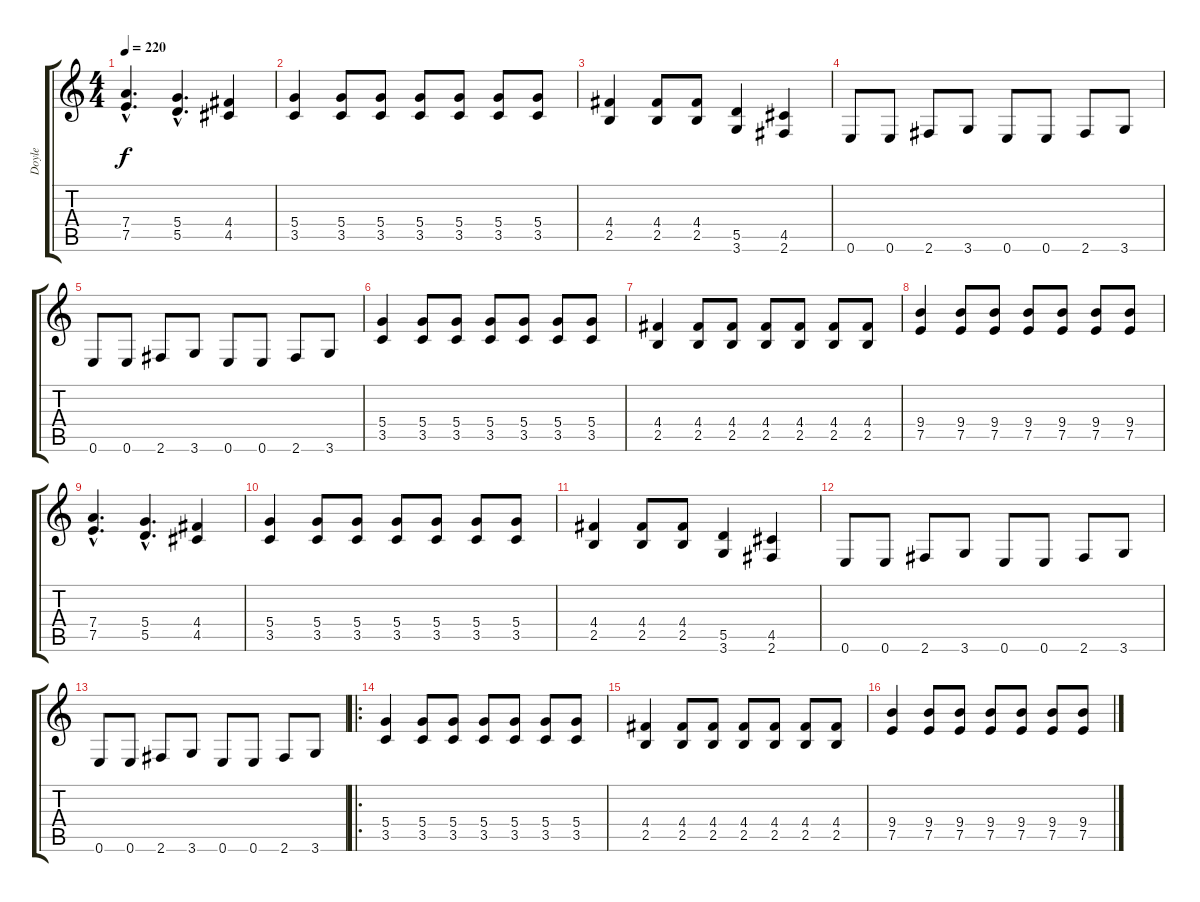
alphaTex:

\track ("Doyle" "Doyle") {instrument distortionguitar}
\staff {score tabs}
\tuning (E4 B3 G3 D3 A2 E2) {hide}
\ts (4 4)
\tempo 220
\clef g2
\ks c
(7.4{hac} 7.5{hac}).4{d dy f} (5.4{hac} 5.5{hac}).4{d} (4.4 4.5).4 |
(5.4 3.5).4 (5.4 3.5).8 (5.4 3.5).8 (5.4 3.5).8 (5.4 3.5).8 (5.4 3.5).8 (5.4 3.5).8 |
(4.4 2.5).4 (4.4 2.5).8 (4.4 2.5).8 (5.5 3.6).4 (4.5 2.6).4 |
0.6.8 0.6.8 2.6.8 3.6.8 0.6.8 0.6.8 2.6.8 3.6.8 |
0.6.8 0.6.8 2.6.8 3.6.8 0.6.8 0.6.8 2.6.8 3.6.8 |
(5.4 3.5).4 (5.4 3.5).8 (5.4 3.5).8 (5.4 3.5).8 (5.4 3.5).8 (5.4 3.5).8 (5.4 3.5).8 |
(4.4 2.5).4 (4.4 2.5).8 (4.4 2.5).8 (4.4 2.5).8 (4.4 2.5).8 (4.4 2.5).8 (4.4 2.5).8 |
(9.4 7.5).4 (9.4 7.5).8 (9.4 7.5).8 (9.4 7.5).8 (9.4 7.5).8 (9.4 7.5).8 (9.4 7.5).8 |
(7.4{hac} 7.5{hac}).4{d} (5.4{hac} 5.5{hac}).4{d} (4.4 4.5).4 |
(5.4 3.5).4 (5.4 3.5).8 (5.4 3.5).8 (5.4 3.5).8 (5.4 3.5).8 (5.4 3.5).8 (5.4 3.5).8 |
(4.4 2.5).4 (4.4 2.5).8 (4.4 2.5).8 (5.5 3.6).4 (4.5 2.6).4 |
0.6.8 0.6.8 2.6.8 3.6.8 0.6.8 0.6.8 2.6.8 3.6.8 |
0.6.8 0.6.8 2.6.8 3.6.8 0.6.8 0.6.8 2.6.8 3.6.8 |
\ro
(5.4 3.5).4 (5.4 3.5).8 (5.4 3.5).8 (5.4 3.5).8 (5.4 3.5).8 (5.4 3.5).8 (5.4 3.5).8 |
(4.4 2.5).4 (4.4 2.5).8 (4.4 2.5).8 (4.4 2.5).8 (4.4 2.5).8 (4.4 2.5).8 (4.4 2.5).8 |
(9.4 7.5).4 (9.4 7.5).8 (9.4 7.5).8 (9.4 7.5).8 (9.4 7.5).8 (9.4 7.5).8 (9.4 7.5).8
